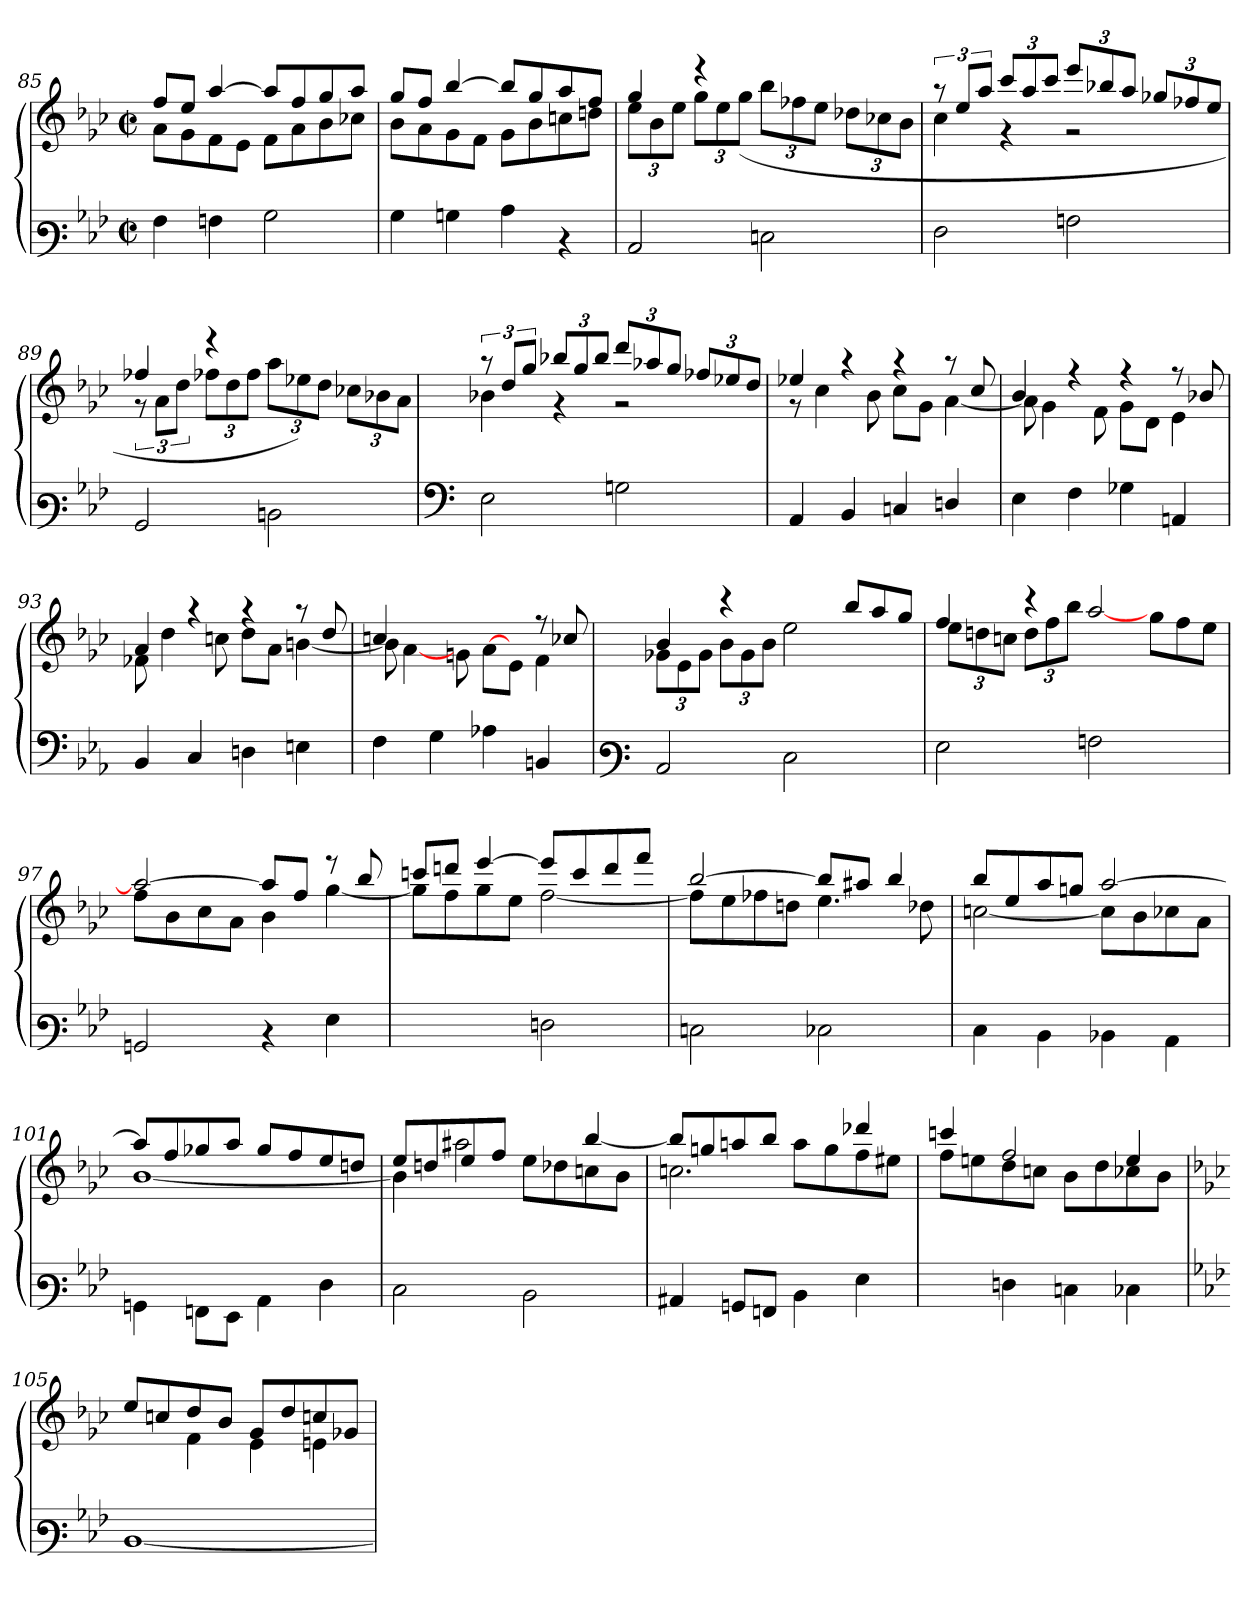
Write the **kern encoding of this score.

**kern	**kern
*part1	*part1
*staff2	*staff1
*clefF3	*clefG3
*k[b-e-a-]	*k[b-e-a-]
*M2/2	*M2/2
*met(c|)	*met(c|)
=85	=85
*	*^
4A-\	8dd/L	8f\L
.	8cc/J	8e-\
4An\	[>4ff/	8d\
.	.	8c\J
2B-\	8ff/L]	8d\L
.	8dd/	8f\
.	8ee-/	8g\
.	8ff/J	8a-X\J
!!LO:LB:g=z	!!
=86	=86	=86
4B-\	8ee-/L	8g\L
.	8dd/J	8f\
4Bn\	[>4gg/	8e-\
.	.	8d\J
4c\	8gg/L]	8e-\L
.	8ee-/	8g\
4rD	8ff/	8an\
.	8dd/J	8bn\J
=87	=87	=87
2C/	4ee-/	12cc\L
.	.	12g\
.	.	12cc\J
.	4rbb	12ee-\L
.	.	12cc\
.	.	(>12ee-\J
2En\	12gg\L	2ryy
.	12dd-X\	.
.	12cc\J	.
.	12b-X\L	.
.	12a-X\	.
.	12g\J	.
=88	=88	=88
2F\	12rff	4a-\
.	12cc/L	.
.	12ff/J	.
.	12aa-/L	4re
.	12ff/	.
.	12aa-/J	.
2An\	12ccc/L	2re
.	12gg-X/	.
.	12ff/J	.
.	12ee-X/L	.
.	12dd-X/	.
.	12cc/J	.
=89	=89	=89
2BB-/	4dd-X/	12re
.	.	12f\L
.	.	12b-\J
.	4rbb	12dd-X\L
.	.	12b-\
.	.	12dd-\J
2Dn\	12ff\L	2ryy
.	12cc-X\)	.
.	12b-\J	.
.	12a-X\L	.
.	12g-X\	.
.	12f\J	.
!!LO:LB:g=z	!!
=90	=90	=90
*clefF4	*	*
2E-\	12rff	4g-X\
.	12b-/L	.
.	12ee-/J	.
.	12gg-X/L	4re
.	12ee-/	.
.	12gg-/J	.
2Gn\	12bb-/L	2re
.	12ff-X/	.
.	12ee-/J	.
.	12dd-X/L	.
.	12cc-X/	.
.	12b-/J	.
=91	=91	=91
4AA-/	4cc-X/	8re
.	.	4a-\
4BB-/	4rff	.
.	.	8g\
4Cn/	4rff	8a-\L
.	.	8e-\J
4Dn/	8rff	[<4f\
.	8a-/	.
=92	=92	=92
4E-\	4g/	8f\]
.	.	4e-\
4F\	4rdd	.
.	.	8d\
4G-X\	4rdd	8e-\L
.	.	8B-\J
4AAn/	8rdd	4c\
.	8g-X/	.
=93	=93	=93
4BB-/	4f/	8d-X\
.	.	4b-\
4C/	4rff	.
.	.	8an\
4Dn\	4rff	8b-\L
.	.	8f\J
4En\	8rff	[<4gn\
.	8b-/	.
=94	=94	=94
4F\	4an/	8g\]
.	.	[>4f\
4G\	8ryy	.
.	8en\	8ryy
4A-X\	4ryy	[8f\L
.	.	8c\J
4BBn/	8rdd	4d\
.	8a-X/	.
!!LO:LB:g=z	!!
=95	=95	=95
*clefF3	*	*
2C/	4g/	12e-X\L
.	.	12c\
.	.	12e-\J
.	4rgg	12g\L
.	.	12e-\
.	.	12g\J
2E-\	2cc\	2..ryy
4.ryy	8gg/L	.
.	8ff/	.
.	8ee-/J	.
=96	=96	=96
2G\	4dd/	12cc\L
.	.	12bn\
.	.	12an\J
.	4raa	12b\L
.	.	12dd\
.	.	12gg\J
2A\	[>2ff/	2..ryy
4.ryy	8ee-\L	.
.	8dd\	.
.	8cc\J	.
=97	=97	=97
2BBn/	2ff/_	8dd\L
.	.	8g\
.	.	8a-\
.	.	8f\J
4rD	8ff/L]	4g\
.	8dd/J	.
4G\	8rbb	[<4ee-\
.	8gg/	.
=98	=98	=98
2ryy	8aan/L	8ee-\L]
.	8bbn/J	8dd\
.	[>4ccc/	8ee-\
.	.	8cc\J
2Fn\	8ccc/L]	[<2dd\
.	8aa/	.
.	8bb/	.
.	8ddd/J	.
=99	=99	=99
2En\	[>2gg/	8dd\L]
.	.	8cc\
.	.	8dd-X\
.	.	8bn\J
2E-X\	8gg/L]	4.cc\
.	8ff#X/J	.
.	4gg/	.
.	.	8b-X\
!!LO:LB:g=z	!!
=100	=100	=100
4E-\	8gg/L	[<2an\
.	8cc/	.
4D\	8ff/	.
.	8een/J	.
4D-X\	[>2ff/	8a\L]
.	.	8g\
4C\	.	8a-X\
.	.	8f\J
=101	=101	=101
4BBn\	8ff/L]	[<1g
.	8dd/	.
8AAn\L	8ee-X/	.
8GG\J	8ff/J	.
4C\	8ee-/L	.
.	8dd/	.
4F\	8cc/	.
.	8bn/J	.
=102	=102	=102
2E-\	8cc/L	4g\]
.	8bn/	.
.	8cc/	2ff#X\
.	8dd/J	.
2D\	8cc\L	.
.	8b-X\	.
.	8an\	[>4gg/
.	8g\J	.
=103	=103	=103
4C#X/	2.an\	8gg/L]
.	.	8een/
8BBn/L	.	8ffn/
8AAn/J	.	8gg/J
4D\	.	8ff\L
.	.	8ee\
4G\	4bb-X/	8dd\
.	.	8cc#X\J
=104	=104	=104
4ryy	4aan/	8dd\L
.	.	8ccn\
4Fn\	2dd/	8b-\
.	.	8an\J
4En\	.	8g\L
.	.	8b-\
4E-X\	4cc/	8a-X\
.	.	8g\J
!!LO:PB:g=z	!!
=105	=105	=105
*k[b-e-a-]	*k[b-e-a-]	*
[<1D	8cc/L	4ryy
.	8an/	.
.	8b-/	4d\
.	8g/J	.
.	8e-/L	4c\
.	8b-/	.
.	8an/	4cn\
.	8e-X/J	.
*	*v	*v
=	=
*-	*-
